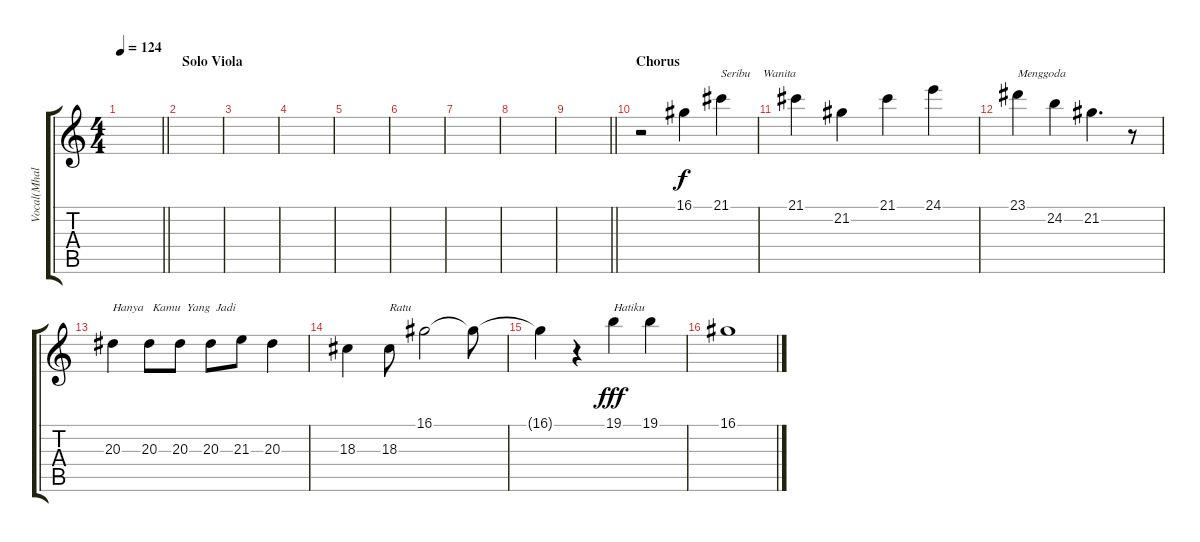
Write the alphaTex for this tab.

\track ("Vocal(Mhala)" "Vocal(Mhal") {instrument voiceoohs}
\staff {score tabs}
\tuning (E4 B3 G3 D3 A2 E2) {hide}
\ts (4 4)
\tempo 124
\clef g2
\barLineRight lightlight
\ks c
|
\section ("" "Solo Viola")
|
|
|
|
|
|
|
\barLineRight lightlight
|
\section ("" "Chorus")
r.2 16.1.4 21.1.4{txt "Seribu    Wanita "} |
21.1.4 21.2.4 21.1.4 24.1.4 |
23.1.4{txt "Menggoda"} 24.2.4 21.2.4{d} r.8 |
20.3.4{txt "Hanya   Kamu  Yang  Jadi "} 20.3.8 20.3.8 20.3.8 21.3.8 20.3.4 |
18.3.4 18.3.8{txt "Ratu"} 16.1.2 16.1{t}.8{dy f} |
16.1{t}.4 r.4 19.1.4{txt "Hatiku" dy fff} 19.1.4 |
16.1.1
